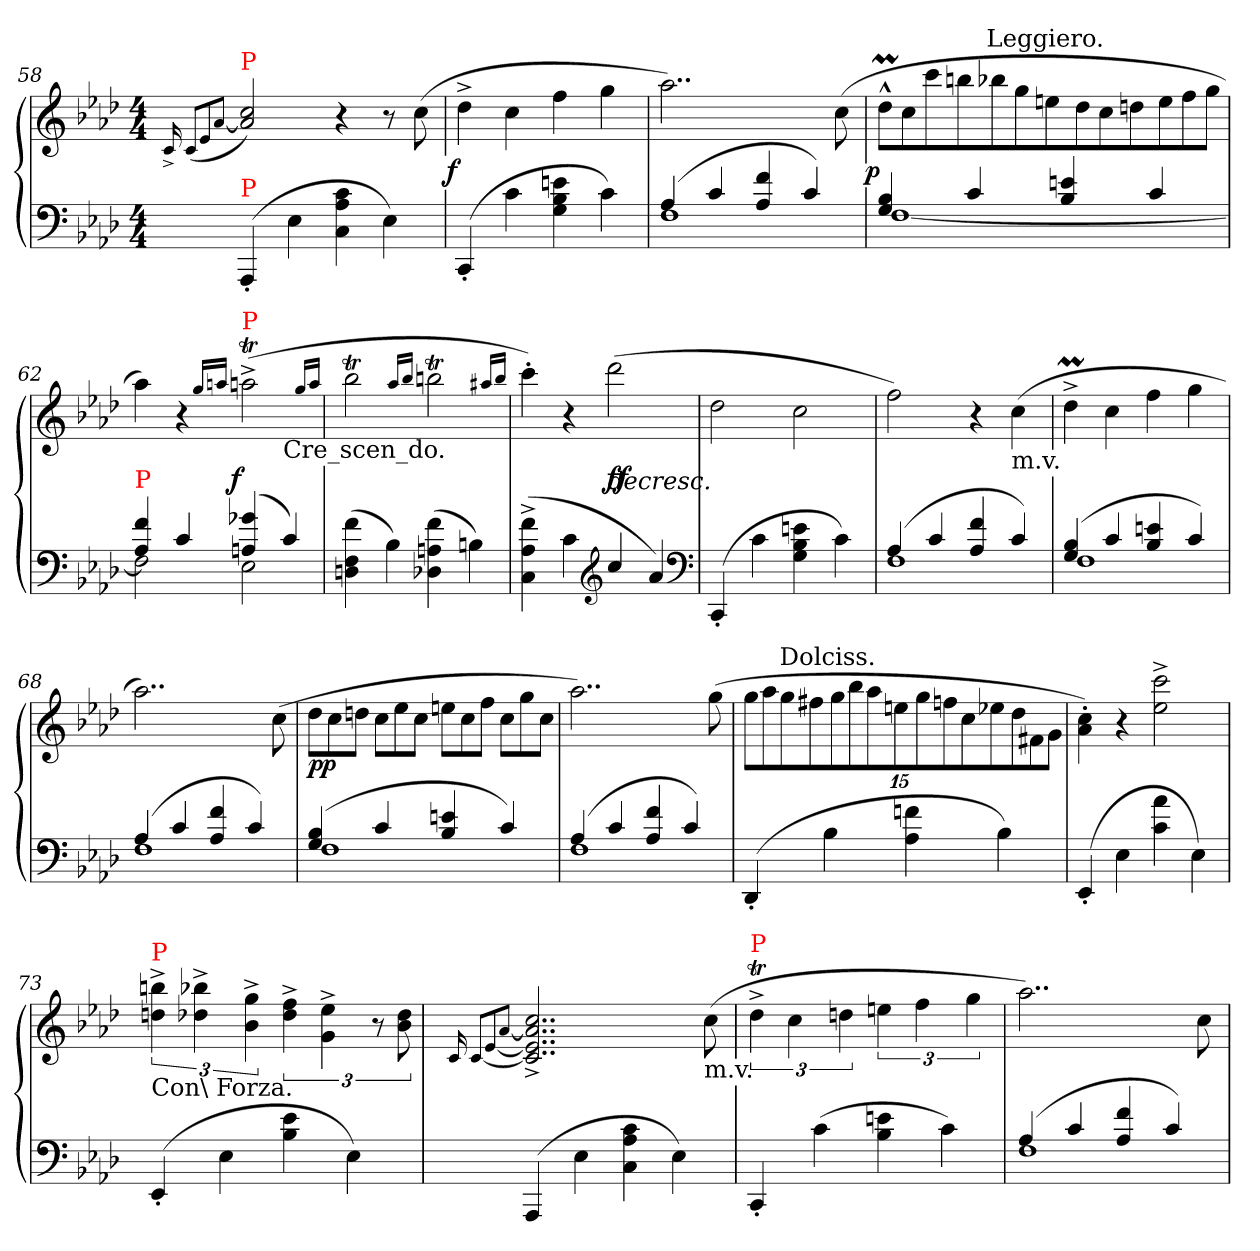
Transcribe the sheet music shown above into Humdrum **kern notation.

**kern	**kern	**dynam
*part1	*part1	*part1
*staff2	*staff1	*staff1/2
*clefF4	*clefG2	*
*k[b-e-a-d-]	*k[b-e-a-d-]	*
*A-:	*A-:	*
*M4/4	*M4/4	*
=58	=58	=58
.	16qqc^>/	.
.	(<8qqc/L	.
.	8qqe-/	.
.	[8qqa-/J	.
!	!LO:TX:a:color=red:t=P	!
!LO:TX:a:color=red:t=P	!	!
(>4AAA-'</	2cc/ 2a-]/)	.
4E-\	.	.
4c\ 4A-\ 4C\	4r	.
4E-\)	8r	.
.	(>8cc\	.
=59	=59	=59
!	!	!LO:DY:rj
(>4CC'</	4dd-^>\	f
4c\	4cc\	.
4en\ 4B-\ 4G\	4ff\	.
4c\)	4gg\	.
=60	=60	=60
*^	*	*
(>4A-/	1F	2..aa-\)	.
4c/	.	.	.
4f/ 4A-/	.	.	.
4c/)	.	.	.
.	.	(>8cc\	.
=61	=61	=61	=61
*	*	*Xtuplet	*
!	!	!	!LO:DY:rj
4B-/ 4G/	[1F	13dd-M^^>\L	p
.	.	13cc	.
.	.	13ccc	.
.	.	13bbn	.
4c/	.	.	.
!	!	!LO:TX:a:t=Leggiero.	!
.	.	13bb-X	.
.	.	13gg	.
.	.	13een	.
4en/ 4B-/	.	.	.
.	.	13dd-	.
.	.	13cc	.
.	.	13ddn	.
4c/	.	.	.
.	.	13ee	.
.	.	13ff	.
.	.	13ggJ	.
=62	=62	=62	=62
!LO:TX:a:color=red:t=P	!	!	!
*	*	*^	*
4f/ 4A-/	2F\]	4aa-\)	2.ryy	.
4c/	.	4r	.	.
.	.	16qqgg/LL	.	.
.	.	16qqaan/JJ	.	.
!	!	!LO:TX:a:color=red:t=P	!	!
!	!	!	!	!LO:DY:rj
(>4g-X/ 4An/	2E-	(>2aat^<\	.	f
!	!	!	!LO:TX:b:t=Cre_scen_do.	!
4c/)	.	.	4ryy	.
*v	*v	*	*	*
.	16qqgg/LL	.	.
.	16qqaa/JJ	.	.
*	*v	*v	*
=63	=63	=63
(>4f\ 4F\ 4Dn\	2bb-T\	.
4B-\)	.	.
.	16qqaa-/LL	.
.	16qqbb-/JJ	.
(>4f\ 4A\ 4D-X\	2bbnt\	.
4Bn\)	.	.
.	16qqaa#X/LL	.
.	16qqbb/JJ	.
=64	=64	=64
(>4f^>\ 4A-^>\ 4C^>\	4ccc'>\)	.
4c\	4r	.
*clefG2	*	*
4cc/	(>2ddd-	ff>
4a-/)	.	.
*clefF4	*	*
=65	=65	=65
(>4CC'</	2dd-\	.
4c\	.	.
4en\ 4B-\ 4G\	2cc\	.
4c\)	.	.
=66	=66	=66
*^	*	*
(>4A-/	1F	2ff\)	.
4c/	.	.	.
4f/ 4A-/	.	4r	.
!	!	!LO:TX:b:t=m.v.	!
4c/)	.	(>4cc\	.
=67	=67	=67	=67
(>4B-/ 4G/	1F	4dd-M^<\	.
4c/	.	4cc\	.
4en/ 4B-/	.	4ff\	.
4c/)	.	4gg\	.
=68	=68	=68	=68
(>4A-/	1F	2..aa-\)	.
4c/	.	.	.
4f/ 4A-/	.	.	.
4c/)	.	.	.
.	.	(>8cc\	.
=69	=69	=69	=69
(>4B-/ 4G/	1F	12dd-\L	pp
.	.	12cc	.
.	.	12ddnJ	.
4c/	.	12cc\L	.
.	.	12ee-	.
.	.	12ccJ	.
4en/ 4B-/	.	12een\L	.
.	.	12cc	.
.	.	12ffJ	.
4c/)	.	12cc\L	.
.	.	12gg	.
.	.	12ccJ	.
=70	=70	=70	=70
(>4A-/	1F	2..aa-\)	.
4c/	.	.	.
4f/ 4A-/	.	.	.
4c/)	.	.	.
.	.	(>8gg\	.
*v	*v	*	*
=71	=71	=71
*	*tuplet	*
*	*Xbrackettup	*
(>4DD-'</	15gg\L	.
.	15aa-	.
!	!LO:TX:a:t=Dolciss.	!
.	15gg	.
.	15ff#X	.
4B-\	.	.
.	15gg	.
.	15bb-	.
.	15aa-	.
.	15een	.
4fn\ 4A-\	.	.
.	15gg	.
.	15ffn	.
.	15cc	.
.	15ee-X	.
4B-\)	.	.
.	15dd-	.
.	15f#X	.
.	15gJ	.
=72	=72	=72
(>4EE-'</	4cc'>\ 4a-'>\)	.
4E-\	4r	.
4a-\ 4c\	2ccc^<\ 2ee-^<\	.
4E-\)	.	.
=73	=73	=73
*	*brackettup	*
!	!LO:TX:a:color=red:t=P	!
!	!LO:TX:b:t=Con\ Forza.	!
(>4EE-'</	6bbn^>\ 6ddn^>\	.
.	6bb-X^>\ 6dd-X^>\	.
4E-\	.	.
.	6gg^>\ 6b-^>\	.
4e-\ 4B-\	6ff^>\ 6dd-^>\	.
.	6ee-^>\ 6g^>\	.
4E-\)	.	.
.	12r	.
.	12dd-\ 12b-\	.
=74	=74	=74
.	16qqc/	.
.	[8qqc/L	.
.	[8qqe-/	.
.	[8qqa-/J	.
(>4AAA-/	2..cc^>/ 2..a-]^>/ 2..e-]^>/ 2..c]^>/	.
4E-\	.	.
4c\ 4A-\ 4C\	.	.
4E-\)	.	.
!	!LO:TX:b:t=m.v.	!
.	(>8cc\	.
=75	=75	=75
!	!LO:TX:a:color=red:t=P	!
4CC'</	6dd-T^<\	.
.	6cc\	.
(>4c\	.	.
.	6ddn\	.
4en\ 4B-\	6een\	.
.	6ff\	.
4c\)	.	.
.	6gg\	.
=76	=76	=76
*^	*	*
(>4A-/	1F	2..aa-\)	.
4c/	.	.	.
4f/ 4A-/	.	.	.
4c/)	.	.	.
.	.	8cc\	.
*v	*v	*	*
=	=	=
*-	*-	*-
